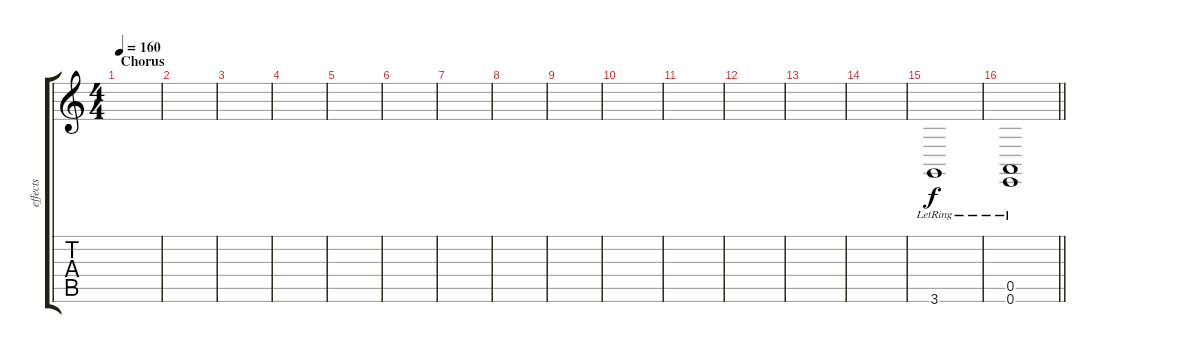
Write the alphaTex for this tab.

\track ("effects" "effects") {instrument fx7echoes}
\staff {score tabs}
\tuning (E4 B3 G3 D3 A2 E2) {hide}
\ts (4 4)
\section ("" "Chorus")
\tempo 160
\clef g2
\ks c
|
|
|
|
|
|
|
|
|
|
|
|
|
|
3.6{lr}.1 |
\barLineRight lightlight
(0.5{lr} 0.6{lr}).1
